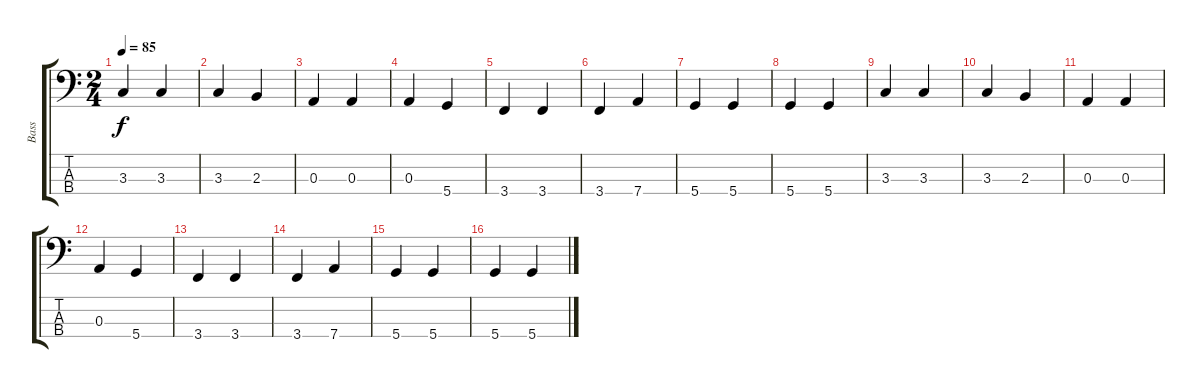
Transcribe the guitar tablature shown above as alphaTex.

\track ("Bass" "Bass") {instrument fretlessbass}
\staff {score tabs}
\tuning (G2 D2 A1 D1) {hide}
\ts (2 4)
\tempo 85
\clef f4
\ks c
3.3.4{dy f} 3.3.4 |
3.3.4 2.3.4 |
0.3.4 0.3.4 |
0.3.4 5.4.4 |
3.4.4 3.4.4 |
3.4.4 7.4.4 |
5.4.4 5.4.4 |
5.4.4 5.4.4 |
3.3.4 3.3.4 |
3.3.4 2.3.4 |
0.3.4 0.3.4 |
0.3.4 5.4.4 |
3.4.4 3.4.4 |
3.4.4 7.4.4 |
5.4.4 5.4.4 |
5.4.4 5.4.4
